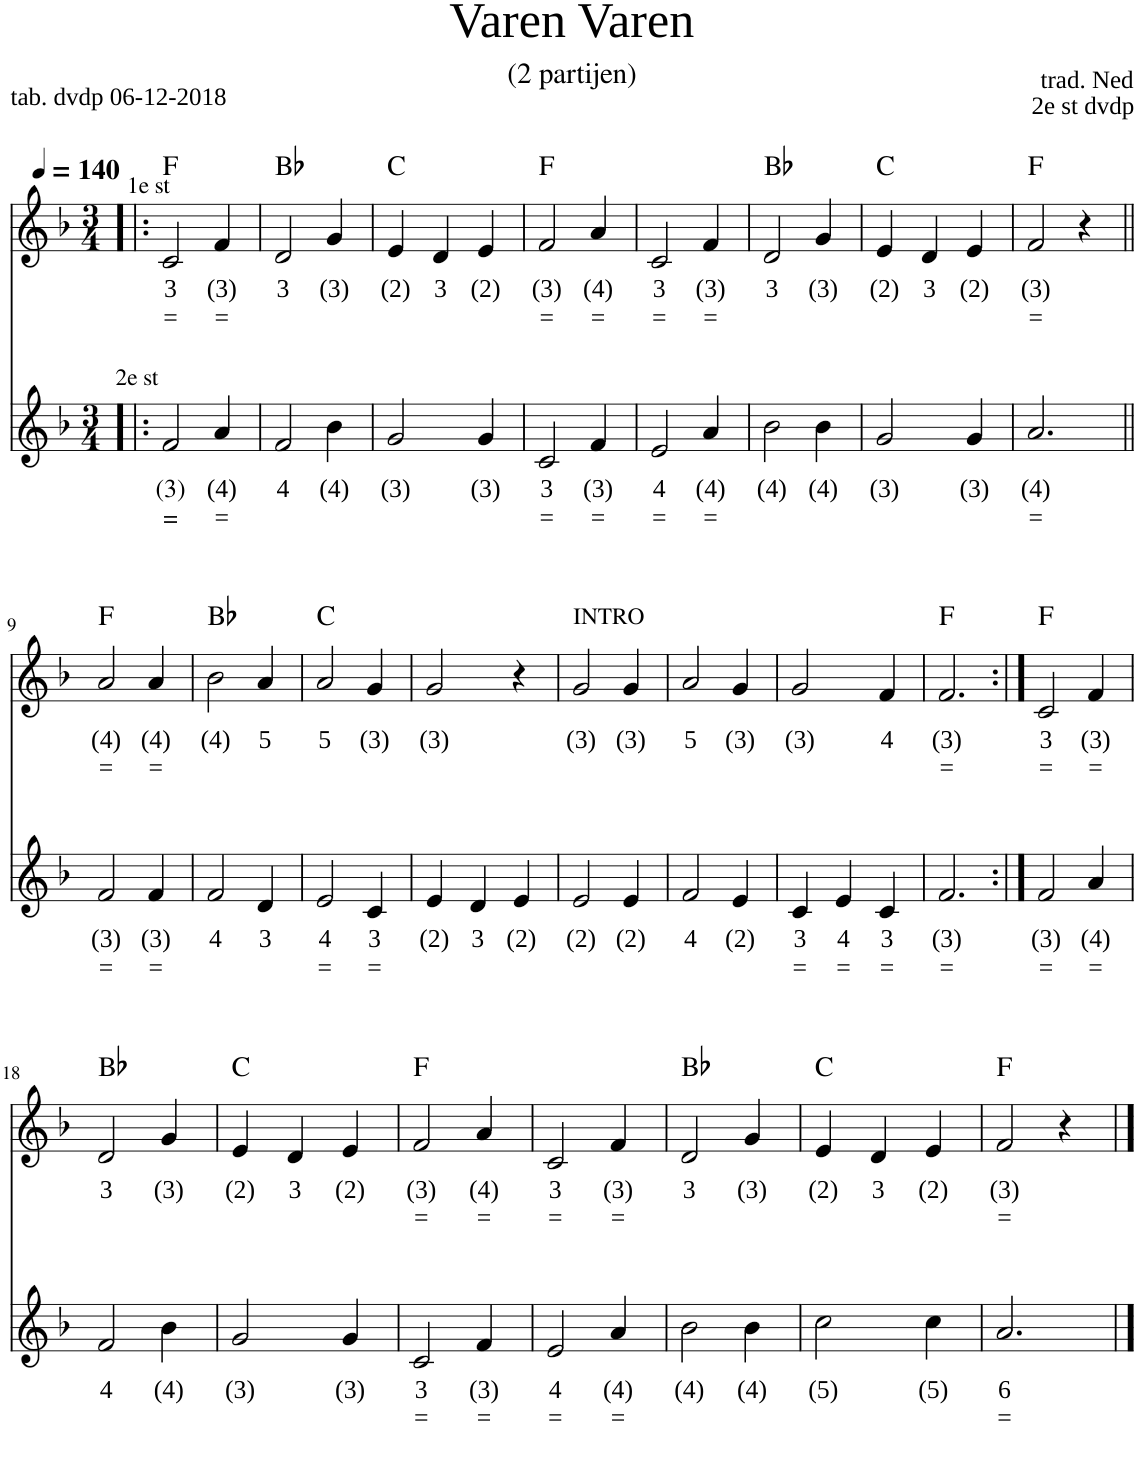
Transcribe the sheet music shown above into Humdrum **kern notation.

**kern	**text	**text	**kern	**text	**text	**harte
*part2	*part2	*part2	*part1	*part1	*part1	*part1
*staff2	*staff2	*staff2	*staff1	*staff1	*staff1	*
*I"Baritone Saxophone	*	*	*I"Tenor Saxophone	*	*	*
*clefG2	*	*	*clefG2	*	*	*
*k[b-]	*	*	*k[b-]	*	*	*
*M3/4	*	*	*M3/4	*	*	*
*MM140	*	*	*MM140	*	*	*
=1!|:	=1!|:	=1!|:	=1!|:	=1!|:	=1!|:	=1!|:
!	!	!	!LO:TX:a:t=1e st	!	!	!
!LO:TX:a:t=2e st	!	!	!	!	!	!
!	!LO:LY:b	!LO:LY:b	!	!LO:LY:b	!LO:LY:b	!
2f/	(3)	=	2c/	3	=	F:maj
!	!LO:LY:b	!LO:LY:b	!	!LO:LY:b	!LO:LY:b	!
4a/	(4)	=	4f/	(3)	=	.
=2	=2	=2	=2	=2	=2	=2
!	!LO:LY:b	!	!	!LO:LY:b	!	!
2f/	4	.	2d/	3	.	Bb:maj
!	!LO:LY:b	!	!	!LO:LY:b	!	!
4b-\	(4)	.	4g/	(3)	.	.
=3	=3	=3	=3	=3	=3	=3
!	!LO:LY:b	!	!	!LO:LY:b	!	!
2g/	(3)	.	4e/	(2)	.	C:maj
!	!	!	!	!LO:LY:b	!	!
.	.	.	4d/	3	.	.
!	!LO:LY:b	!	!	!LO:LY:b	!	!
4g/	(3)	.	4e/	(2)	.	.
=4	=4	=4	=4	=4	=4	=4
!	!LO:LY:b	!LO:LY:b	!	!LO:LY:b	!LO:LY:b	!
2c/	3	=	2f/	(3)	=	F:maj
!	!LO:LY:b	!LO:LY:b	!	!LO:LY:b	!LO:LY:b	!
4f/	(3)	=	4a/	(4)	=	.
=5	=5	=5	=5	=5	=5	=5
!	!LO:LY:b	!LO:LY:b	!	!LO:LY:b	!LO:LY:b	!
2e/	4	=	2c/	3	=	.
!	!LO:LY:b	!LO:LY:b	!	!LO:LY:b	!LO:LY:b	!
4a/	(4)	=	4f/	(3)	=	.
=6	=6	=6	=6	=6	=6	=6
!	!LO:LY:b	!	!	!LO:LY:b	!	!
2b-\	(4)	.	2d/	3	.	Bb:maj
!	!LO:LY:b	!	!	!LO:LY:b	!	!
4b-\	(4)	.	4g/	(3)	.	.
=7	=7	=7	=7	=7	=7	=7
!	!LO:LY:b	!	!	!LO:LY:b	!	!
2g/	(3)	.	4e/	(2)	.	C:maj
!	!	!	!	!LO:LY:b	!	!
.	.	.	4d/	3	.	.
!	!LO:LY:b	!	!	!LO:LY:b	!	!
4g/	(3)	.	4e/	(2)	.	.
=8	=8	=8	=8	=8	=8	=8
!	!LO:LY:b	!LO:LY:b	!	!LO:LY:b	!LO:LY:b	!
2.a/	(4)	=	2f/	(3)	=	F:maj
.	.	.	4r	.	.	.
!!LO:LB:g=z
=9||	=9||	=9||	=9||	=9||	=9||	=9||
!	!LO:LY:b	!LO:LY:b	!	!LO:LY:b	!LO:LY:b	!
2f/	(3)	=	2a/	(4)	=	F:maj
!	!LO:LY:b	!LO:LY:b	!	!LO:LY:b	!LO:LY:b	!
4f/	(3)	=	4a/	(4)	=	.
=10	=10	=10	=10	=10	=10	=10
!	!LO:LY:b	!	!	!LO:LY:b	!	!
2f/	4	.	2b-\	(4)	.	Bb:maj
!	!LO:LY:b	!	!	!LO:LY:b	!	!
4d/	3	.	4a/	5	.	.
=11	=11	=11	=11	=11	=11	=11
!	!LO:LY:b	!LO:LY:b	!	!LO:LY:b	!	!
2e/	4	=	2a/	5	.	C:maj
!	!LO:LY:b	!LO:LY:b	!	!LO:LY:b	!	!
4c/	3	=	4g/	(3)	.	.
=12	=12	=12	=12	=12	=12	=12
!	!LO:LY:b	!	!	!LO:LY:b	!	!
4e/	(2)	.	2g/	(3)	.	.
!	!LO:LY:b	!	!	!	!	!
4d/	3	.	.	.	.	.
!	!LO:LY:b	!	!	!	!	!
4e/	(2)	.	4r	.	.	.
=13	=13	=13	=13	=13	=13	=13
!	!	!	!LO:TX:a:t=INTRO	!	!	!
!	!LO:LY:b	!	!	!LO:LY:b	!	!
2e/	(2)	.	2g/	(3)	.	.
!	!LO:LY:b	!	!	!LO:LY:b	!	!
4e/	(2)	.	4g/	(3)	.	.
=14	=14	=14	=14	=14	=14	=14
!	!LO:LY:b	!	!	!LO:LY:b	!	!
2f/	4	.	2a/	5	.	.
!	!LO:LY:b	!	!	!LO:LY:b	!	!
4e/	(2)	.	4g/	(3)	.	.
=15	=15	=15	=15	=15	=15	=15
!	!LO:LY:b	!LO:LY:b	!	!LO:LY:b	!	!
4c/	3	=	2g/	(3)	.	.
!	!LO:LY:b	!LO:LY:b	!	!	!	!
4e/	4	=	.	.	.	.
!	!LO:LY:b	!LO:LY:b	!	!LO:LY:b	!	!
4c/	3	=	4f/	4	.	.
=16	=16	=16	=16	=16	=16	=16
!	!LO:LY:b	!LO:LY:b	!	!LO:LY:b	!LO:LY:b	!
2.f/	(3)	=	2.f/	(3)	=	F:maj
=17:|!	=17:|!	=17:|!	=17:|!	=17:|!	=17:|!	=17:|!
!	!LO:LY:b	!LO:LY:b	!	!LO:LY:b	!LO:LY:b	!
2f/	(3)	=	2c/	3	=	F:maj
!	!LO:LY:b	!LO:LY:b	!	!LO:LY:b	!LO:LY:b	!
4a/	(4)	=	4f/	(3)	=	.
!!LO:LB:g=z
=18	=18	=18	=18	=18	=18	=18
!	!LO:LY:b	!	!	!LO:LY:b	!	!
2f/	4	.	2d/	3	.	Bb:maj
!	!LO:LY:b	!	!	!LO:LY:b	!	!
4b-\	(4)	.	4g/	(3)	.	.
=19	=19	=19	=19	=19	=19	=19
!	!LO:LY:b	!	!	!LO:LY:b	!	!
2g/	(3)	.	4e/	(2)	.	C:maj
!	!	!	!	!LO:LY:b	!	!
.	.	.	4d/	3	.	.
!	!LO:LY:b	!	!	!LO:LY:b	!	!
4g/	(3)	.	4e/	(2)	.	.
=20	=20	=20	=20	=20	=20	=20
!	!LO:LY:b	!LO:LY:b	!	!LO:LY:b	!LO:LY:b	!
2c/	3	=	2f/	(3)	=	F:maj
!	!LO:LY:b	!LO:LY:b	!	!LO:LY:b	!LO:LY:b	!
4f/	(3)	=	4a/	(4)	=	.
=21	=21	=21	=21	=21	=21	=21
!	!LO:LY:b	!LO:LY:b	!	!LO:LY:b	!LO:LY:b	!
2e/	4	=	2c/	3	=	.
!	!LO:LY:b	!LO:LY:b	!	!LO:LY:b	!LO:LY:b	!
4a/	(4)	=	4f/	(3)	=	.
=22	=22	=22	=22	=22	=22	=22
!	!LO:LY:b	!	!	!LO:LY:b	!	!
2b-\	(4)	.	2d/	3	.	Bb:maj
!	!LO:LY:b	!	!	!LO:LY:b	!	!
4b-\	(4)	.	4g/	(3)	.	.
=23	=23	=23	=23	=23	=23	=23
!	!LO:LY:b	!	!	!LO:LY:b	!	!
2cc\	(5)	.	4e/	(2)	.	C:maj
!	!	!	!	!LO:LY:b	!	!
.	.	.	4d/	3	.	.
!	!LO:LY:b	!	!	!LO:LY:b	!	!
4cc\	(5)	.	4e/	(2)	.	.
=24	=24	=24	=24	=24	=24	=24
!	!LO:LY:b	!LO:LY:b	!	!LO:LY:b	!LO:LY:b	!
2.a/	6	=	2f/	(3)	=	F:maj
.	.	.	4r	.	.	.
==	==	==	==	==	==	==
*-	*-	*-	*-	*-	*-	*-
